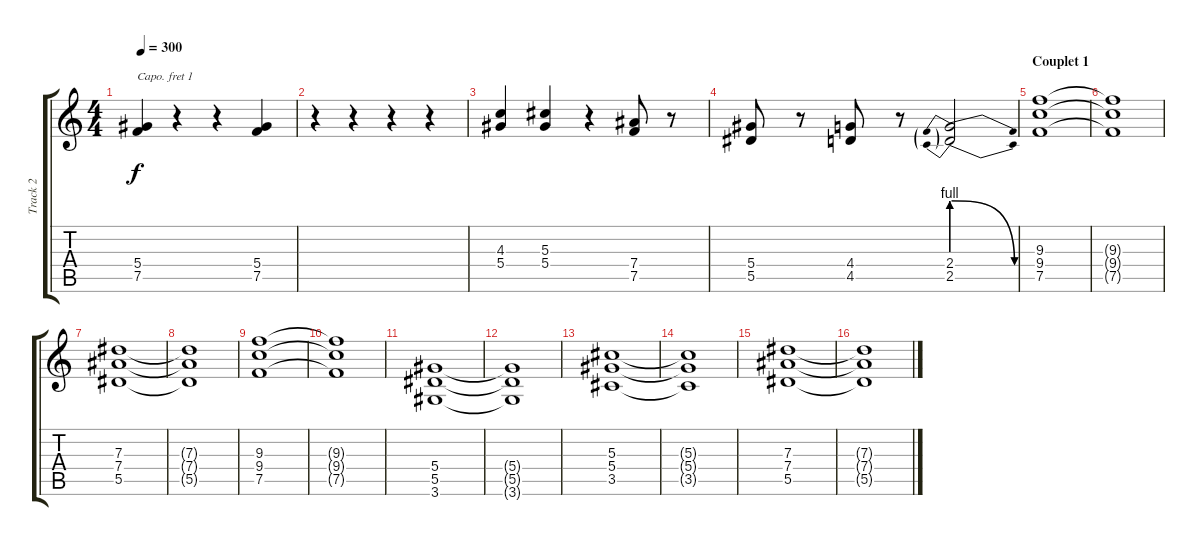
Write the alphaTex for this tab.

\track ("Track 2" "Track 2") {instrument distortionguitar}
\staff {score tabs}
\capo 1
\tuning (E4 B3 G3 D3 A2 E2) {hide}
\ts (4 4)
\tempo 300
\clef g2
\ks c
(5.4 7.5).4{dy f} r.4 r.4 (5.4 7.5).4 |
r.4 r.4 r.4 r.4 |
(4.3 5.4).4 (5.3 5.4).4 r.4 (7.4 7.5).8 r.8 |
(5.4 5.5).8 r.8 (4.4 4.5).8 r.8 (2.4{be (prebendrelease 0 4 60 0)} 2.5{be (prebendrelease 0 4 60 0)}).2 |
\section ("" "Couplet 1")
(9.3 9.4 7.5).1 |
(9.3{t} 9.4{t} 7.5{t}).1 |
(7.3 7.4 5.5).1 |
(7.3{t} 7.4{t} 5.5{t}).1 |
(9.3 9.4 7.5).1 |
(9.3{t} 9.4{t} 7.5{t}).1 |
(5.4 5.5 3.6).1 |
(5.4{t} 5.5{t} 3.6{t}).1 |
(5.3 5.4 3.5).1 |
(5.3{t} 5.4{t} 3.5{t}).1 |
(7.3 7.4 5.5).1 |
(7.3{t} 7.4{t} 5.5{t}).1
